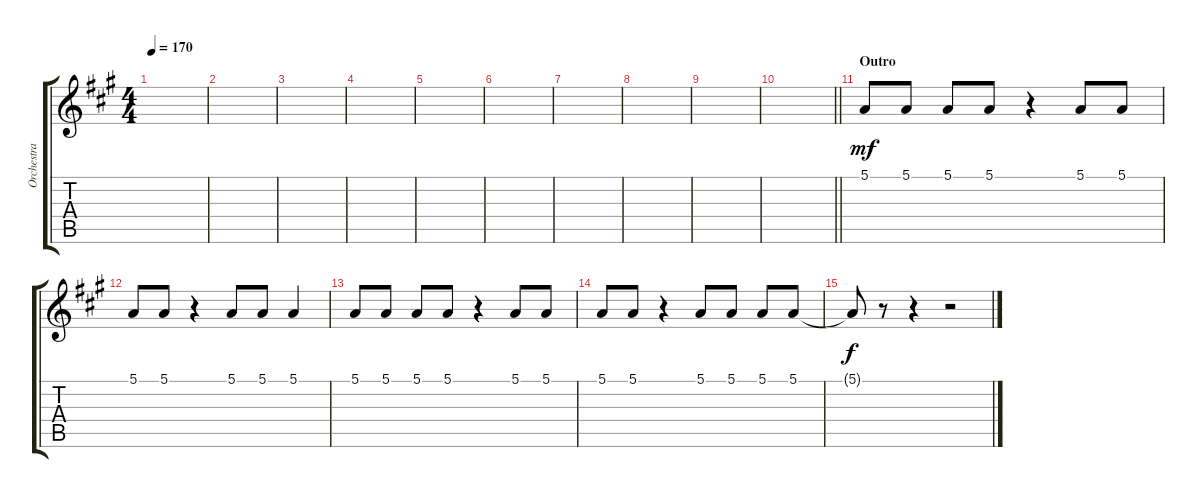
\track ("Orchestra Hit" "Orchestra ") {instrument orchestrahit}
\staff {score tabs}
\tuning (E4 B3 G3 D3 A2 E2) {hide}
\ts (4 4)
\tempo 170
\clef g2
\ks a
|
|
|
|
|
|
|
|
|
\barLineRight lightlight
|
\section ("" "Outro")
5.1.8{dy mf} 5.1.8 5.1.8 5.1.8 r.4 5.1.8 5.1.8 |
5.1.8 5.1.8 r.4 5.1.8 5.1.8 5.1.4 |
5.1.8 5.1.8 5.1.8 5.1.8 r.4 5.1.8 5.1.8 |
5.1.8 5.1.8 r.4 5.1.8 5.1.8 5.1.8 5.1.8 |
5.1{t}.8{dy f} r.8 r.4 r.2
